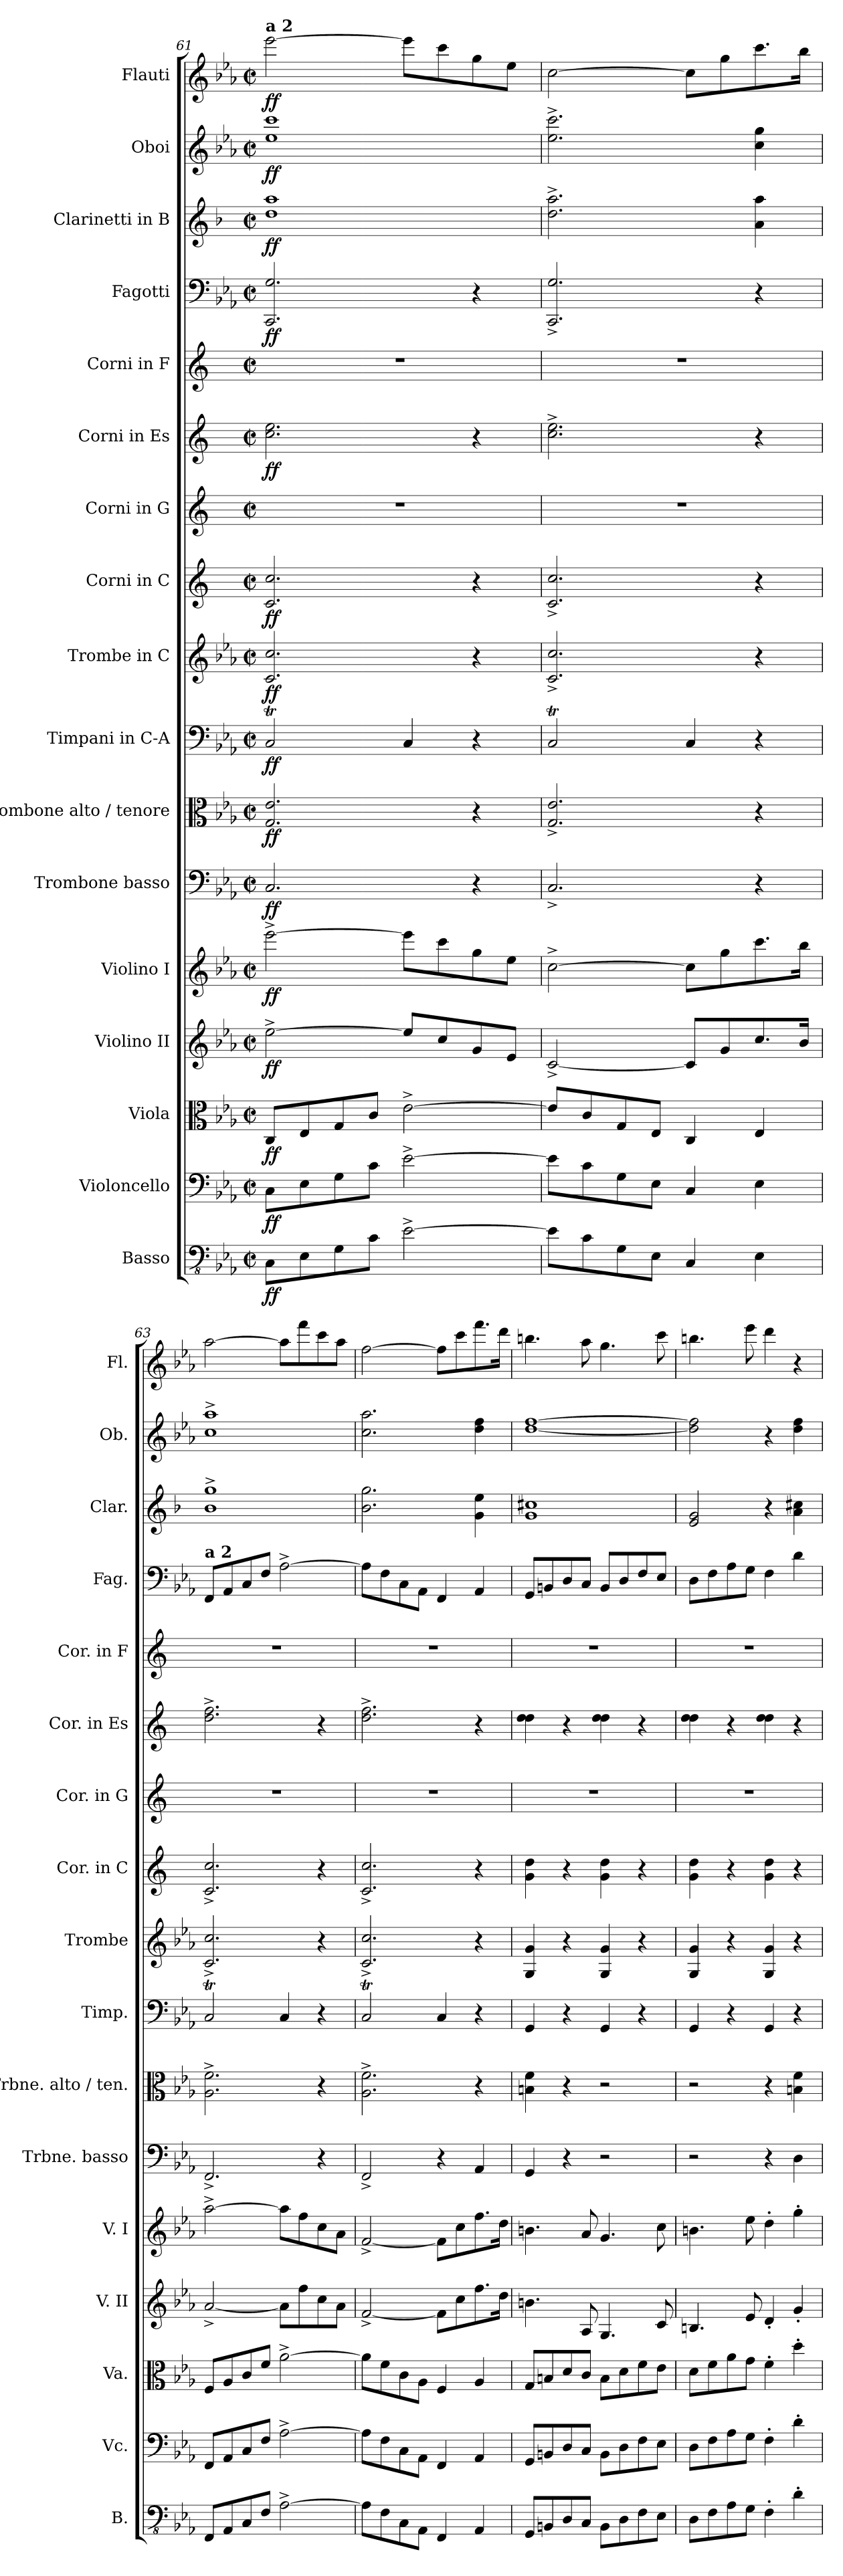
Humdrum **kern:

**kern	**dynam	**kern	**dynam	**kern	**dynam	**kern	**dynam	**kern	**dynam	**kern	**dynam	**kern	**dynam	**kern	**dynam	**kern	**dynam	**kern	**dynam	**kern	**kern	**dynam	**kern	**kern	**dynam	**kern	**dynam	**kern	**dynam	**kern	**dynam
*part17	*part17	*part16	*part16	*part15	*part15	*part14	*part14	*part13	*part13	*part12	*part12	*part11	*part11	*part10	*part10	*part9	*part9	*part8	*part8	*part7	*part6	*part6	*part5	*part4	*part4	*part3	*part3	*part2	*part2	*part1	*part1
*staff17	*staff17	*staff16	*staff16	*staff15	*staff15	*staff14	*staff14	*staff13	*staff13	*staff12	*staff12	*staff11	*staff11	*staff10	*staff10	*staff9	*staff9	*staff8	*staff8	*staff7	*staff6	*staff6	*staff5	*staff4	*staff4	*staff3	*staff3	*staff2	*staff2	*staff1	*staff1
*I"Basso	*	*I"Violoncello	*	*I"Viola	*	*I"Violino II	*	*I"Violino I	*	*I"Trombone basso	*	*I"Trombone alto / tenore	*	*I"Timpani in C-A	*	*I"Trombe in C	*	*I"Corni in C	*	*I"Corni in G	*I"Corni in Es	*	*I"Corni in F	*I"Fagotti	*	*I"Clarinetti in B	*	*I"Oboi	*	*I"Flauti	*
*I'B.	*	*I'Vc.	*	*I'Va.	*	*I'V. II	*	*I'V. I	*	*I'Trbne. basso	*	*I'Trbne. alto / ten.	*	*I'Timp.	*	*I'Trombe	*	*I'Cor. in C	*	*I'Cor. in G	*I'Cor. in Es	*	*I'Cor. in F	*I'Fag.	*	*I'Clar.	*	*I'Ob.	*	*I'Fl.	*
!!LO:PB:g=z
*clefFv4	*	*clefF4	*	*clefC3	*	*clefG2	*	*clefG2	*	*clefF4	*	*clefC3	*	*clefF4	*	*clefG2	*	*clefG2	*	*clefG2	*clefG2	*	*clefG2	*clefF4	*	*clefG2	*	*clefG2	*	*clefG2	*
*	*	*	*	*	*	*	*	*	*	*	*	*	*	*	*	*	*	*ITrd7c12	*	*ITrd3c5	*ITrd5c9	*	*ITrd4c7	*	*	*ITrd1c2	*	*	*	*	*
*k[b-e-a-]	*	*k[b-e-a-]	*	*k[b-e-a-]	*	*k[b-e-a-]	*	*k[b-e-a-]	*	*k[b-e-a-]	*	*k[b-e-a-]	*	*k[b-e-a-]	*	*k[b-e-a-]	*	*k[]	*	*k[f#]	*k[b-e-a-]	*	*k[b-]	*k[b-e-a-]	*	*k[b-e-a-]	*	*k[b-e-a-]	*	*k[b-e-a-]	*
*M2/2	*	*M2/2	*	*M2/2	*	*M2/2	*	*M2/2	*	*M2/2	*	*M2/2	*	*M2/2	*	*M2/2	*	*M2/2	*	*M2/2	*M2/2	*	*M2/2	*M2/2	*	*M2/2	*	*M2/2	*	*M2/2	*
*met(c|)	*	*met(c|)	*	*met(c|)	*	*met(c|)	*	*met(c|)	*	*met(c|)	*	*met(c|)	*	*met(c|)	*	*met(c|)	*	*met(c|)	*	*met(c|)	*met(c|)	*	*met(c|)	*met(c|)	*	*met(c|)	*	*met(c|)	*	*met(c|)	*
=61	=61	=61	=61	=61	=61	=61	=61	=61	=61	=61	=61	=61	=61	=61	=61	=61	=61	=61	=61	=61	=61	=61	=61	=61	=61	=61	=61	=61	=61	=61	=61
!	!	!	!	!	!	!	!	!	!	!	!	!	!	!	!	!	!	!	!	!	!	!	!	!	!	!	!	!	!	!LO:TX:a:B:t=a 2	!
!	!LO:DY:b	!	!LO:DY:b	!	!LO:DY:b	!	!LO:DY:b	!	!LO:DY:b	!	!LO:DY:b	!	!LO:DY:b	!	!LO:DY:b	!	!LO:DY:b	!	!LO:DY:b	!	!	!LO:DY:b	!	!	!LO:DY:b	!	!LO:DY:b	!	!LO:DY:b	!	!LO:DY:b
8CC\L	ff	8C\L	ff	8C/L	ff	[2ee-^\	ff	[2eee-^\	ff	2.C/	ff	2.G/ 2.e-/	ff	2CT/	ff	2.c/ 2.cc/	ff	2.C/ 2.c/	ff	1r	2.e-\ 2.g\	ff	1r	2.CC/ 2.G/	ff	1cc 1gg	ff	1ee- 1ccc	ff	[2eee-\	ff
8EE-\	.	8E-\	.	8E-/	.	.	.	.	.	.	.	.	.	.	.	.	.	.	.	.	.	.	.	.	.	.	.	.	.	.	.
8GG\	.	8G\	.	8G/	.	.	.	.	.	.	.	.	.	.	.	.	.	.	.	.	.	.	.	.	.	.	.	.	.	.	.
8C\J	.	8c\J	.	8c/J	.	.	.	.	.	.	.	.	.	.	.	.	.	.	.	.	.	.	.	.	.	.	.	.	.	.	.
[2E-^\	.	[2e-^\	.	[2e-^\	.	8ee-/L]	.	8eee-\L]	.	.	.	.	.	4C/	.	.	.	.	.	.	.	.	.	.	.	.	.	.	.	8eee-\L]	.
.	.	.	.	.	.	8cc/	.	8ccc\	.	.	.	.	.	.	.	.	.	.	.	.	.	.	.	.	.	.	.	.	.	8ccc\	.
.	.	.	.	.	.	8g/	.	8gg\	.	4r	.	4r	.	4r	.	4r	.	4r	.	.	4r	.	.	4r	.	.	.	.	.	8gg\	.
.	.	.	.	.	.	8e-/J	.	8ee-\J	.	.	.	.	.	.	.	.	.	.	.	.	.	.	.	.	.	.	.	.	.	8ee-\J	.
=62	=62	=62	=62	=62	=62	=62	=62	=62	=62	=62	=62	=62	=62	=62	=62	=62	=62	=62	=62	=62	=62	=62	=62	=62	=62	=62	=62	=62	=62	=62	=62
8E-\L]	.	8e-\L]	.	8e-/L]	.	[2c^/	.	[2cc^\	.	2.C^/	.	2.G/^ 2.e-/^	.	2CT/	.	2.c/^ 2.cc/^	.	2.C/^ 2.c/^	.	1r	2.e-\^ 2.g\^	.	1r	2.CC/^ 2.G/^	.	2.cc\^ 2.gg\^	.	2.ee-\^ 2.ccc\^	.	[2cc\	.
8C\	.	8c\	.	8c/	.	.	.	.	.	.	.	.	.	.	.	.	.	.	.	.	.	.	.	.	.	.	.	.	.	.	.
8GG\	.	8G\	.	8G/	.	.	.	.	.	.	.	.	.	.	.	.	.	.	.	.	.	.	.	.	.	.	.	.	.	.	.
8EE-\J	.	8E-\J	.	8E-/J	.	.	.	.	.	.	.	.	.	.	.	.	.	.	.	.	.	.	.	.	.	.	.	.	.	.	.
4CC/	.	4C/	.	4C/	.	8c/L]	.	8cc\L]	.	.	.	.	.	4C/	.	.	.	.	.	.	.	.	.	.	.	.	.	.	.	8cc\L]	.
.	.	.	.	.	.	8g/	.	8gg\	.	.	.	.	.	.	.	.	.	.	.	.	.	.	.	.	.	.	.	.	.	8gg\	.
4EE-\	.	4E-\	.	4E-/	.	8.cc/	.	8.ccc\	.	4r	.	4r	.	4r	.	4r	.	4r	.	.	4r	.	.	4r	.	4g\ 4gg\	.	4cc\ 4gg\	.	8.ccc\	.
.	.	.	.	.	.	16b-/Jk	.	16bb-\Jk	.	.	.	.	.	.	.	.	.	.	.	.	.	.	.	.	.	.	.	.	.	16bb-\Jk	.
=63	=63	=63	=63	=63	=63	=63	=63	=63	=63	=63	=63	=63	=63	=63	=63	=63	=63	=63	=63	=63	=63	=63	=63	=63	=63	=63	=63	=63	=63	=63	=63
!	!	!	!	!	!	!	!	!	!	!	!	!	!	!	!	!	!	!	!	!	!	!	!	!LO:TX:a:B:t=a 2	!	!	!	!	!	!	!
8FFF/L	.	8FF/L	.	8F/L	.	[2a-^/	.	[2aa-^\	.	2.FF^/	.	2.A-\^ 2.f\^	.	2CT/	.	2.c/^ 2.cc/^	.	2.C/^ 2.c/^	.	1r	2.f\^ 2.a-\^	.	1r	8FF/L	.	1a-^ 1ff^	.	1cc^ 1aa-^	.	[2aa-\	.
8AAA-/	.	8AA-/	.	8A-/	.	.	.	.	.	.	.	.	.	.	.	.	.	.	.	.	.	.	.	8AA-/	.	.	.	.	.	.	.
8CC/	.	8C/	.	8c/	.	.	.	.	.	.	.	.	.	.	.	.	.	.	.	.	.	.	.	8C/	.	.	.	.	.	.	.
8FF/J	.	8F/J	.	8f/J	.	.	.	.	.	.	.	.	.	.	.	.	.	.	.	.	.	.	.	8F/J	.	.	.	.	.	.	.
[2AA-^\	.	[2A-^\	.	[2a-^\	.	8a-\L]	.	8aa-\L]	.	.	.	.	.	4C/	.	.	.	.	.	.	.	.	.	[2A-^\	.	.	.	.	.	8aa-\L]	.
.	.	.	.	.	.	8ff\	.	8ff\	.	.	.	.	.	.	.	.	.	.	.	.	.	.	.	.	.	.	.	.	.	8fff\	.
.	.	.	.	.	.	8cc\	.	8cc\	.	4r	.	4r	.	4r	.	4r	.	4r	.	.	4r	.	.	.	.	.	.	.	.	8ccc\	.
.	.	.	.	.	.	8a-\J	.	8a-\J	.	.	.	.	.	.	.	.	.	.	.	.	.	.	.	.	.	.	.	.	.	8aa-\J	.
=64	=64	=64	=64	=64	=64	=64	=64	=64	=64	=64	=64	=64	=64	=64	=64	=64	=64	=64	=64	=64	=64	=64	=64	=64	=64	=64	=64	=64	=64	=64	=64
8AA-\L]	.	8A-\L]	.	8a-\L]	.	[2f^/	.	[2f^/	.	2FF^/	.	2.A-\^ 2.f\^	.	2CT/	.	2.c/^ 2.cc/^	.	2.C/^ 2.c/^	.	1r	2.f\^ 2.a-\^	.	1r	8A-\L]	.	2.a-\ 2.ff\	.	2.cc\ 2.aa-\	.	[2ff\	.
8FF\	.	8F\	.	8f\	.	.	.	.	.	.	.	.	.	.	.	.	.	.	.	.	.	.	.	8F\	.	.	.	.	.	.	.
8CC\	.	8C\	.	8c\	.	.	.	.	.	.	.	.	.	.	.	.	.	.	.	.	.	.	.	8C\	.	.	.	.	.	.	.
8AAA-\J	.	8AA-\J	.	8A-\J	.	.	.	.	.	.	.	.	.	.	.	.	.	.	.	.	.	.	.	8AA-\J	.	.	.	.	.	.	.
4FFF/	.	4FF/	.	4F/	.	8f\L]	.	8f\L]	.	4r	.	.	.	4C/	.	.	.	.	.	.	.	.	.	4FF/	.	.	.	.	.	8ff\L]	.
.	.	.	.	.	.	8cc\	.	8cc\	.	.	.	.	.	.	.	.	.	.	.	.	.	.	.	.	.	.	.	.	.	8ccc\	.
4AAA-/	.	4AA-/	.	4A-/	.	8.ff\	.	8.ff\	.	4AA-/	.	4r	.	4r	.	4r	.	4r	.	.	4r	.	.	4AA-/	.	4f\ 4dd\	.	4dd\ 4ff\	.	8.fff\	.
.	.	.	.	.	.	16dd\Jk	.	16dd\Jk	.	.	.	.	.	.	.	.	.	.	.	.	.	.	.	.	.	.	.	.	.	16ddd\Jk	.
=65	=65	=65	=65	=65	=65	=65	=65	=65	=65	=65	=65	=65	=65	=65	=65	=65	=65	=65	=65	=65	=65	=65	=65	=65	=65	=65	=65	=65	=65	=65	=65
8GGG/L	.	8GG/L	.	8G/L	.	4.bn\	.	4.bn\	.	4GG/	.	4Bn\ 4f\	.	4GG/	.	4G/ 4g/	.	4G\ 4d\	.	1r	4f\ 4f\	.	1r	8GG/L	.	1f 1bn	.	[1dd [1ff	.	4.bbn\	.
8BBBn/	.	8BBn/	.	8Bn/	.	.	.	.	.	.	.	.	.	.	.	.	.	.	.	.	.	.	.	8BBn/	.	.	.	.	.	.	.
8DD/	.	8D/	.	8d/	.	.	.	.	.	4r	.	4r	.	4r	.	4r	.	4r	.	.	4r	.	.	8D/	.	.	.	.	.	.	.
8CC/J	.	8C/J	.	8c/J	.	8A-/	.	8a-/	.	.	.	.	.	.	.	.	.	.	.	.	.	.	.	8C/J	.	.	.	.	.	8aa-\	.
8BBB\L	.	8BB\L	.	8B\L	.	4.G/	.	4.g/	.	2r	.	2r	.	4GG/	.	4G/ 4g/	.	4G\ 4d\	.	.	4f\ 4f\	.	.	8BB/L	.	.	.	.	.	4.gg\	.
8DD\	.	8D\	.	8d\	.	.	.	.	.	.	.	.	.	.	.	.	.	.	.	.	.	.	.	8D/	.	.	.	.	.	.	.
8FF\	.	8F\	.	8f\	.	.	.	.	.	.	.	.	.	4r	.	4r	.	4r	.	.	4r	.	.	8F/	.	.	.	.	.	.	.
8EE-\J	.	8E-\J	.	8e-\J	.	8c/	.	8cc\	.	.	.	.	.	.	.	.	.	.	.	.	.	.	.	8E-/J	.	.	.	.	.	8ccc\	.
=66	=66	=66	=66	=66	=66	=66	=66	=66	=66	=66	=66	=66	=66	=66	=66	=66	=66	=66	=66	=66	=66	=66	=66	=66	=66	=66	=66	=66	=66	=66	=66
8DD\L	.	8D\L	.	8d\L	.	4.Bn/	.	4.bn\	.	2r	.	2r	.	4GG/	.	4G/ 4g/	.	4G\ 4d\	.	1r	4f\ 4f\	.	1r	8D\L	.	2d/ 2f/	.	2dd\] 2ff\]	.	4.bbn\	.
8FF\	.	8F\	.	8f\	.	.	.	.	.	.	.	.	.	.	.	.	.	.	.	.	.	.	.	8F\	.	.	.	.	.	.	.
8AA-\	.	8A-\	.	8a-\	.	.	.	.	.	.	.	.	.	4r	.	4r	.	4r	.	.	4r	.	.	8A-\	.	.	.	.	.	.	.
8GG\J	.	8G\J	.	8g\J	.	8e-/	.	8ee-\	.	.	.	.	.	.	.	.	.	.	.	.	.	.	.	8G\J	.	.	.	.	.	8eee-\	.
4FF'\	.	4F'\	.	4f'\	.	4d'/	.	4dd'\	.	4r	.	4r	.	4GG/	.	4G/ 4g/	.	4G\ 4d\	.	.	4f\ 4f\	.	.	4F\	.	4r	.	4r	.	4ddd\	.
4D'\	.	4d'\	.	4dd'\	.	4g'/	.	4gg'\	.	4D\	.	4Bn\ 4f\	.	4r	.	4r	.	4r	.	.	4r	.	.	4d\	.	4g\ 4bn\	.	4dd\ 4ff\	.	4r	.
=	=	=	=	=	=	=	=	=	=	=	=	=	=	=	=	=	=	=	=	=	=	=	=	=	=	=	=	=	=	=	=
*-	*-	*-	*-	*-	*-	*-	*-	*-	*-	*-	*-	*-	*-	*-	*-	*-	*-	*-	*-	*-	*-	*-	*-	*-	*-	*-	*-	*-	*-	*-	*-
